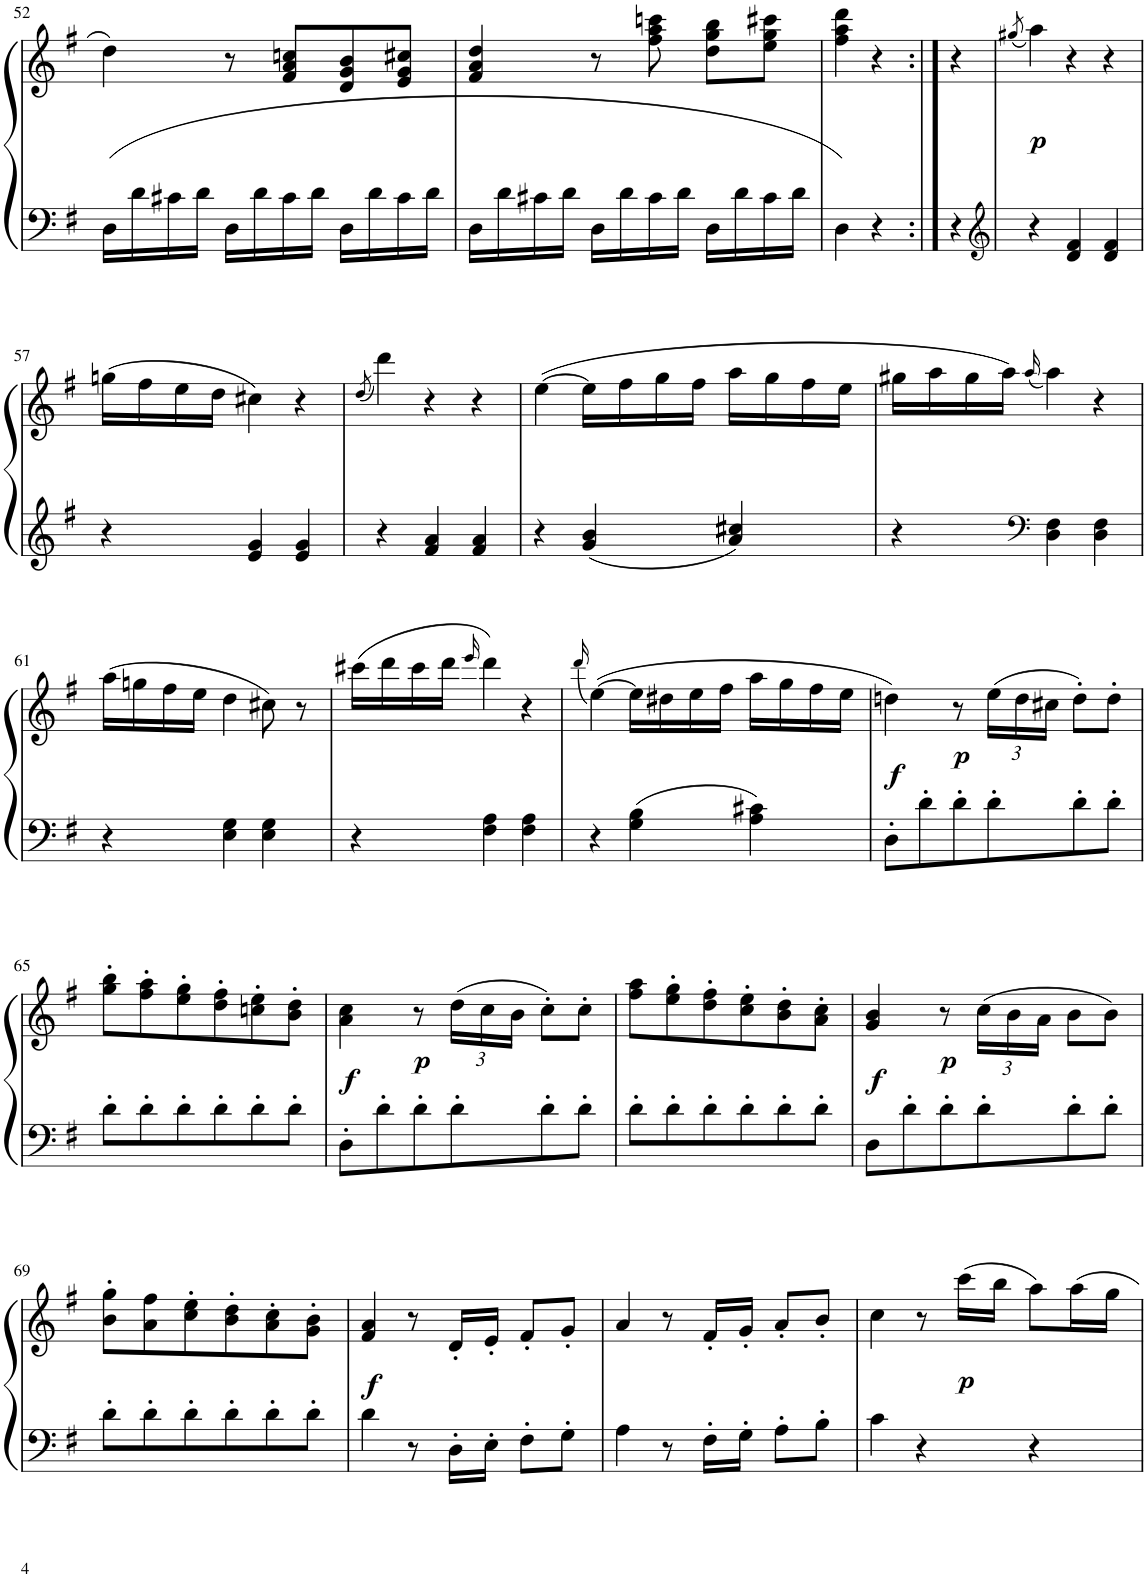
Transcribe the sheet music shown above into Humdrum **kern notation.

**kern	**kern	**dynam
*part1	*part1	*part1
*staff2	*staff1	*staff1/2
*I"Piano	*	*
*I'Pno	*	*
!!LO:PB:g=z
*clefF4	*clefG2	*
*k[f#]	*k[f#]	*
*M3/4	*M3/4	*
=52	=52	=52
16D\LL	4dd\	.
16d\	.	.
16c#X\	.	.
16d\JJ	.	.
16D\LL	8r	.
16d\	.	.
16c#\	8f#/ 8a/ 8ccn/L	.
16d\JJ	.	.
16D\LL	8d/ 8g/ 8b/	.
16d\	.	.
16c#\	8e/ 8g/ 8cc#X/J	.
16d\JJ	.	.
=53	=53	=53
16D\LL	4f#/ 4a/ 4dd/	.
16d\	.	.
16c#X\	.	.
16d\JJ	.	.
16D\LL	8r	.
16d\	.	.
16c#\	8ff#\ 8aa\ 8cccn\	.
16d\JJ	.	.
16D\LL	8dd\ 8gg\ 8bb\L	.
16d\	.	.
16c#\	8ee\ 8gg\ 8ccc#X\J	.
16d\JJ	.	.
=54	=54	=54
4D\	4ff#\ 4aa\ 4ddd\	.
4r	4r	.
=55:|!	=55:|!	=55:|!
4r	4r	.
=56	=56	=56
*clefG2	*	*
.	(8qgg#X/	.
!	!	!LO:DY:b
4r	4aa\)	p
4d/ 4f#/	4r	.
4d/ 4f#/	4r	.
!!LO:LB:g=z
=57	=57	=57
4r	(16ggn\LL	.
.	16ff#\	.
.	16ee\	.
.	16dd\JJ	.
4e/ 4g/	4cc#X\)	.
4e/ 4g/	4r	.
=58	=58	=58
.	(8qdd/	.
4r	4ddd\)	.
4f#/ 4a/	4r	.
4f#/ 4a/	4r	.
=59	=59	=59
4r	([4ee\	.
4g/ 4b/	16ee\LL]	.
.	16ff#\	.
.	16gg\	.
.	16ff#\JJ	.
4a/ 4cc#X/	16aa\LL	.
.	16gg\	.
.	16ff#\	.
.	16ee\JJ	.
=60	=60	=60
4r	16gg#X\LL	.
.	16aa\	.
.	16gg#\	.
.	16aa\JJ)	.
*clefF4	*	*
.	(16qaa/	.
4D\ 4F#\	4aa\)	.
4D\ 4F#\	4r	.
!!LO:LB:g=z
=61	=61	=61
4r	(16aa\LL	.
.	16ggn\	.
.	16ff#\	.
.	16ee\JJ	.
4E\ 4G\	4dd\	.
4E\ 4G\	8cc#X\)	.
.	8r	.
=62	=62	=62
4r	(16ccc#X\LL	.
.	16ddd\	.
.	16ccc#\	.
.	16ddd\JJ	.
.	16qeee/	.
4F#\ 4A\	4ddd\)	.
4F#\ 4A\	4r	.
=63	=63	=63
.	(16qddd/	.
4r	([4ee\)	.
4G\ 4B\	16ee\LL]	.
.	16dd#X\	.
.	16ee\	.
.	16ff#\JJ	.
4A\ 4c#X\	16aa\LL	.
.	16gg\	.
.	16ff#\	.
.	16ee\JJ	.
=64	=64	=64
!	!	!LO:DY:b
8D'\L	4ddn\)	f
8d'\	.	.
!	!	!LO:DY:b
8d'\	8r	p
*	*Xbrackettup	*
8d'\	(24ee\LL	.
.	24dd\	.
.	24cc#X\JJ	.
8d'\	8dd'\L)	.
8d'\J	8dd'\J	.
!!LO:LB:g=z
=65	=65	=65
8d'\L	8gg\' 8bb\'L	.
8d'\	8ff#\' 8aa\'	.
8d'\	8ee\' 8gg\'	.
8d'\	8dd\' 8ff#\'	.
8d'\	8ccn\' 8ee\'	.
8d'\J	8b\' 8dd\'J	.
=66	=66	=66
!	!	!LO:DY:b
8D'\L	4a\ 4cc\	f
8d'\	.	.
!	!	!LO:DY:b
8d'\	8r	p
8d'\	(24dd\LL	.
.	24cc\	.
.	24b\JJ	.
8d'\	8cc'\L)	.
8d'\J	8cc'\J	.
=67	=67	=67
8d'\L	8ff#\ 8aa\L	.
8d'\	8ee\' 8gg\'	.
8d'\	8dd\' 8ff#\'	.
8d'\	8cc\' 8ee\'	.
8d'\	8b\' 8dd\'	.
8d'\J	8a\' 8cc\'J	.
=68	=68	=68
!	!	!LO:DY:b
8D\L	4g/ 4b/	f
8d'\	.	.
!	!	!LO:DY:b
8d'\	8r	p
8d'\	(24cc\LL	.
.	24b\	.
.	24a\JJ	.
8d'\	8b\L	.
8d'\J	8b\J)	.
!!LO:LB:g=z
=69	=69	=69
8d'\L	8b\' 8gg\'L	.
8d'\	8a\ 8ff#\	.
8d'\	8cc\' 8ee\'	.
8d'\	8b\' 8dd\'	.
8d'\	8a\' 8cc\'	.
8d'\J	8g\' 8b\'J	.
=70	=70	=70
!	!	!LO:DY:b
4d\	4f#/ 4a/	f
8r	8r	.
16D'\LL	16d'/LL	.
16E'\JJ	16e'/JJ	.
8F#'\L	8f#'/L	.
8G'\J	8g'/J	.
=71	=71	=71
4A\	4a/	.
8r	8r	.
16F#'\LL	16f#'/LL	.
16G'\JJ	16g'/JJ	.
8A'\L	8a'/L	.
8B'\J	8b'/J	.
=72	=72	=72
4c\	4cc\	.
4r	8r	.
!	!	!LO:DY:b
.	(16ccc\LL	p
.	16bb\JJ	.
4r	8aa\L)	.
.	16aa\L	.
.	16gg\JJ	.
=	=	=
*-	*-	*-
